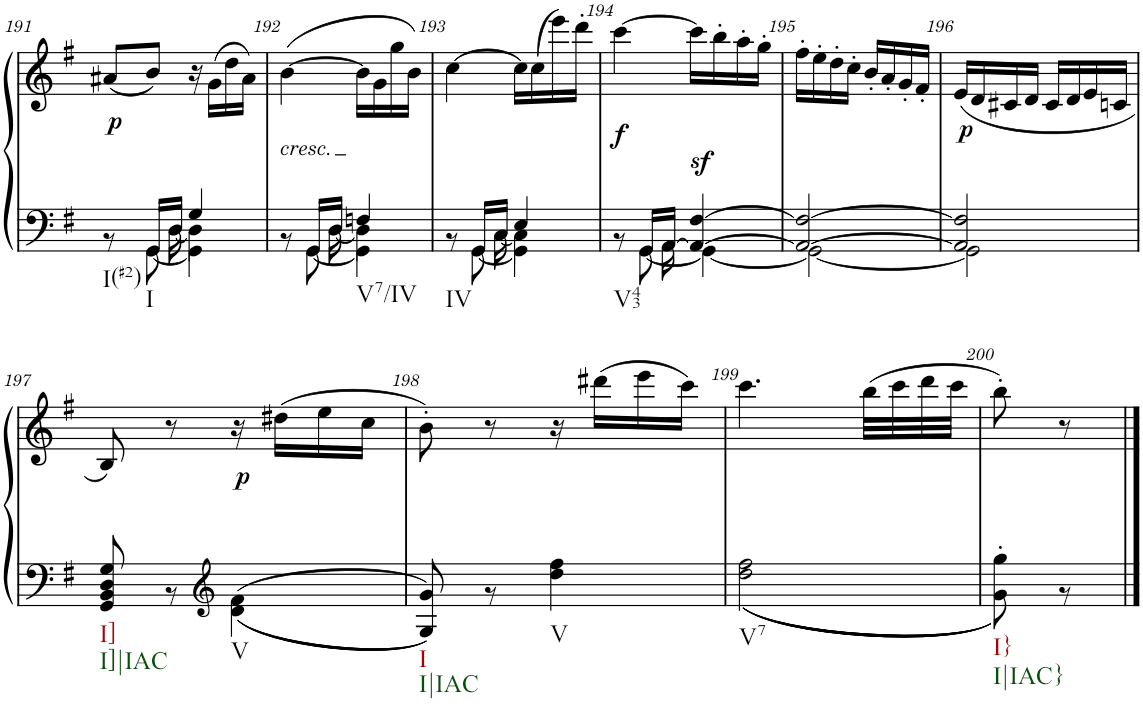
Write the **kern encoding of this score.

**kern	**kern	**dynam
*part1	*part1	*part1
*staff2	*staff1	*staff1/2
*I"Piano	*	*
*I'Pno	*	*
!!LO:PB:g=z
*clefG2	*clefG2	*
*k[f#]	*k[f#]	*
*G:	*G:	*
*M2/4	*M2/4	*
=191	=191	=191
*^	*	*
*	*^	*	*
*	*	*^	*	*
!LO:TX:b:t=I(#2)	!	!	!	!	!
!LO:TX:b:t=I	!	!	!	!	!
!	!	!	!	!	!LO:DY:b
2ryy	8r	8ryy	8.ryy	(8a#X/L	p
.	16GG/LL	[8GG\	.	8b/J)	.
.	16D/JJ	.	[16D\	.	.
.	4G/	4GG\]	4D\]	16r	.
.	.	.	.	(16g\LL	.
.	.	.	.	16dd\	.
.	.	.	.	16a#\JJ)	.
=192	=192	=192	=192	=192	=192
!	!	!	!	!LO:TX:b:i:t=cresc.	!
!LO:TX:b:t=V7/IV	!	!	!	!	!
2ryy	8r	8ryy	8.ryy	([4b\	.
.	16GG/LL	[8GG\	.	.	.
.	16D/JJ	.	[16D\	.	.
.	4Fn/	4GG\]	4D\]	16b\LL]	.
.	.	.	.	16g\	.
.	.	.	.	16gg\	.
.	.	.	.	16b\JJ)	.
=193	=193	=193	=193	=193	=193
!LO:TX:b:t=IV	!	!	!	!	!
2ryy	8r	8ryy	8.ryy	[4cc\	.
.	16GG/LL	[8GG\	.	.	.
.	16C/JJ	.	[16C\	.	.
.	4E/	4GG\]	4C\]	16cc\LL]	.
.	.	.	.	(16cc\	.
.	.	.	.	16eee\)	.
.	.	.	.	16ddd'\JJ	.
=194	=194	=194	=194	=194	=194
!LO:TX:b:t=V43	!	!	!	!	!
!	!	!	!	!	!LO:DY:b
2ryy	8r	8ryy	8.ryy	[4ccc\	f
.	16GG/LL	[8GG\	.	.	.
.	[16AA/JJ	.	16AA\	.	.
!	!	!	!	!	!LO:DY:a=2
.	4AA/_ [4F#/	4GG\_	4ryy	16ccc\LL]	sf
.	.	.	.	16bb'\	.
.	.	.	.	16aa'\	.
.	.	.	.	16gg'\JJ	.
*	*	*v	*v	*	*
=195	=195	=195	=195	=195
2ryy	2AA/_ 2F#/_	2GG\_	16ff#'\LL	.
.	.	.	16ee'\	.
.	.	.	16dd'\	.
.	.	.	16cc'\JJ	.
.	.	.	16b'/LL	.
.	.	.	16a'/	.
.	.	.	16g'/	.
.	.	.	16f#'/JJ	.
=196	=196	=196	=196	=196
!	!	!	!	!LO:DY:b
2ryy	2AA/] 2F#/]	2GG\]	(16e/LL	p
.	.	.	16d/	.
.	.	.	16c#X/	.
.	.	.	16d/JJ	.
.	.	.	16c#/LL	.
.	.	.	16d/	.
.	.	.	16e/	.
.	.	.	16cn/JJ	.
*	*v	*v	*	*
!!LO:LB:g=z
=197	=197	=197	=197
!LO:TX:b:t=I]	!	!	!
!LO:TX:b:t=I]|IAC	!	!	!
!LO:TX:b:t=V	!	!	!
2ryy	8GG/ 8BB/ 8D/ 8G/	8B/)	.
.	8r	8r	.
*clefG2	*	*	*
!	!	!	!LO:DY:b
.	4d\ 4f#\	16r	p
.	.	(16dd#X\LL	.
.	.	16ee\	.
.	.	16cc\JJ	.
=198	=198	=198	=198
!LO:TX:b:t=I	!	!	!
!LO:TX:b:t=I|IAC	!	!	!
!LO:TX:b:t=V	!	!	!
2ryy	8G/ 8g/	8b'\)	.
.	8r	8r	.
.	4dd\ 4ff#\	16r	.
.	.	(16ddd#X\LL	.
.	.	16eee\	.
.	.	16ccc\JJ)	.
=199	=199	=199	=199
!LO:TX:b:t=V7	!	!	!
2ryy	2dd\ 2ff#\	4.ccc\	.
.	.	(32bb\LLL	.
.	.	32ccc\	.
.	.	32ddd\	.
.	.	32ccc\JJJ	.
=200	=200	=200	=200
!LO:TX:b:t=I}	!	!	!
!LO:TX:b:t=I|IAC}	!	!	!
4ryy	8g\'> 8gg\'>	8bb'\)	.
.	8r	8r	.
*v	*v	*	*
==	==	==
*-	*-	*-
